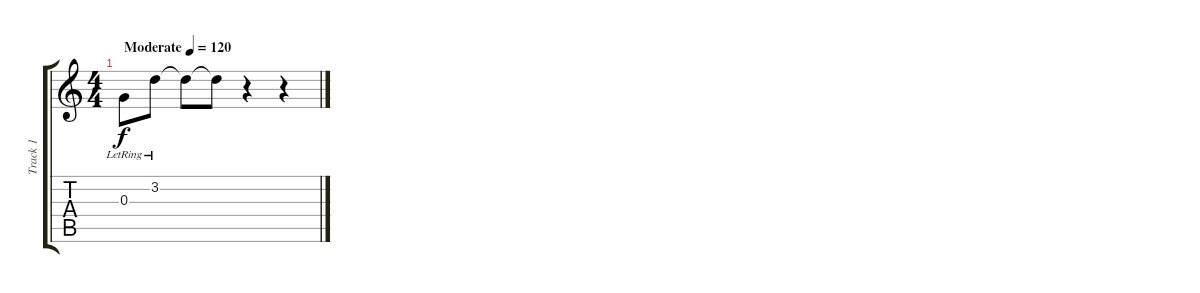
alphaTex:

\track ("Track 1" "Track 1") {instrument acousticguitarsteel}
\staff {score tabs}
\tuning (E4 B3 G3 D3 A2 E2) {hide}
\ts (4 4)
\tempo (120 "Moderate")
\clef g2
\ks c
0.3{lr}.8{dy f instrument acousticguitarsteel} 3.2{lr}.8 3.2{t}.8 3.2{t}.8 r.4 r.4
